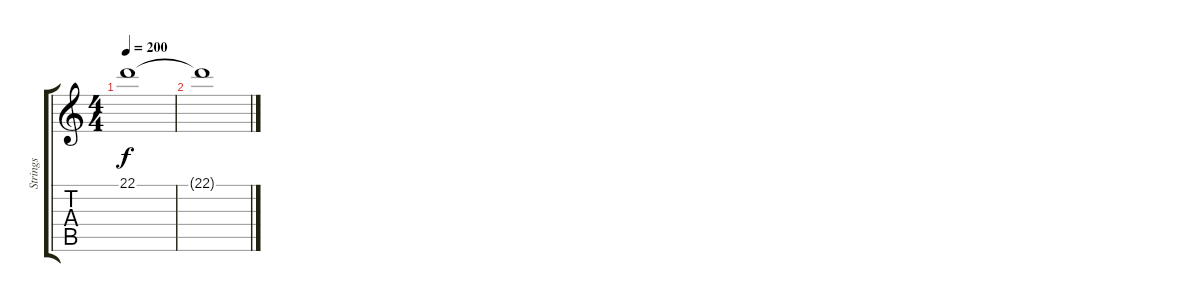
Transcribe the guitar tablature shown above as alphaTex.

\track ("Strings" "Strings") {instrument stringensemble1}
\staff {score tabs}
\tuning (E4 B3 G3 D3 A2 E2) {hide}
\ts (4 4)
\tempo 200
\clef g2
\ks c
22.1.1{dy f} |
22.1{t}.1
